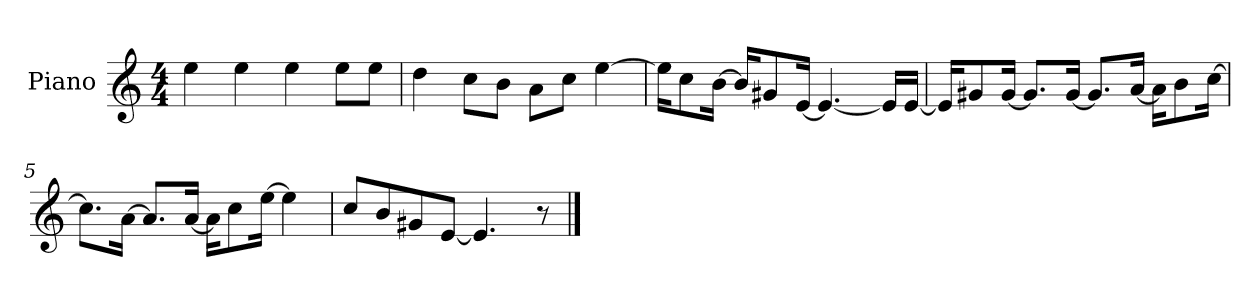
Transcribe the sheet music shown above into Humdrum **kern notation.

**kern
*part1
*staff1
*I"Piano
*I'P-no
*clefG2
*k[]
*M4/4
*MM90
=1
4ee\
4ee\
4ee\
8ee\L
8ee\J
=2
4dd\
8cc\L
8b\J
8a\L
8cc\J
[4ee\
=3
16ee\KL]
8cc\
[16b\Jk
16b/KL]
8g#X/
[16e/Jk
4.e/_
16e/LL]
[16e/JJ
=4
16e/KL]
8g#X/
[16g#/Jk
8.g#/L]
[16g#/Jk
8.g#/L]
[16a/Jk
16a\KL]
8b\
[16cc\Jk
!!LO:LB:g=z
=5
8.cc\L]
[16a\Jk
8.a/L]
[16a/Jk
16a\KL]
8cc\
[16ee\Jk
4ee\]
=6
8cc/L
8b/
8g#X/
[8e/J
4.e/]
8r
==
*-
